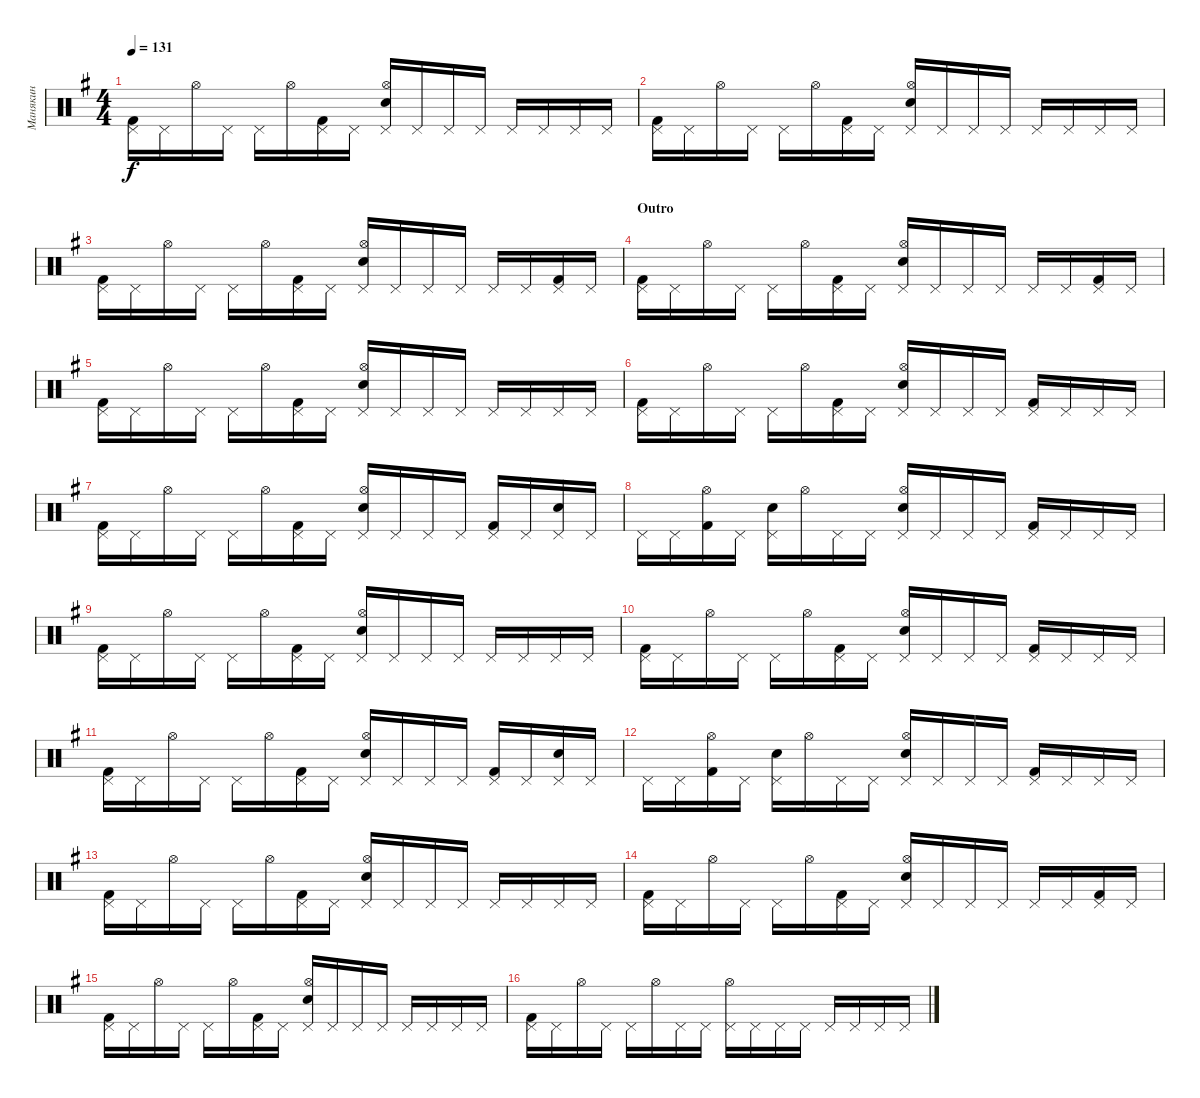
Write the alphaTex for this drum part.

\track ("Манякин" "Манякин") {instrument percussion}
\staff {score}
\articulation defaults
\ts (4 4)
\tempo 131
\clef neutral
\ks g
("Pedal Hi-Hat (hit)" "Kick (hit) 2").16{dy f} "Pedal Hi-Hat (hit)".16 "Hi-Hat (open)".16 "Pedal Hi-Hat (hit)".16 "Pedal Hi-Hat (hit)".16 "Hi-Hat (open)".16 ("Pedal Hi-Hat (hit)" "Kick (hit) 2").16 "Pedal Hi-Hat (hit)".16 ("Pedal Hi-Hat (hit)" "Hi-Hat (open)" "Snare (hit) 2").16 "Pedal Hi-Hat (hit)".16 "Pedal Hi-Hat (hit)".16 "Pedal Hi-Hat (hit)".16 "Pedal Hi-Hat (hit)".16 "Pedal Hi-Hat (hit)".16 "Pedal Hi-Hat (hit)".16 "Pedal Hi-Hat (hit)".16 |
("Pedal Hi-Hat (hit)" "Kick (hit) 2").16 "Pedal Hi-Hat (hit)".16 "Hi-Hat (open)".16 "Pedal Hi-Hat (hit)".16 "Pedal Hi-Hat (hit)".16 "Hi-Hat (open)".16 ("Pedal Hi-Hat (hit)" "Kick (hit) 2").16 "Pedal Hi-Hat (hit)".16 ("Pedal Hi-Hat (hit)" "Hi-Hat (open)" "Snare (hit) 2").16 "Pedal Hi-Hat (hit)".16 "Pedal Hi-Hat (hit)".16 "Pedal Hi-Hat (hit)".16 "Pedal Hi-Hat (hit)".16 "Pedal Hi-Hat (hit)".16 "Pedal Hi-Hat (hit)".16 "Pedal Hi-Hat (hit)".16 |
("Pedal Hi-Hat (hit)" "Kick (hit) 2").16 "Pedal Hi-Hat (hit)".16 "Hi-Hat (open)".16 "Pedal Hi-Hat (hit)".16 "Pedal Hi-Hat (hit)".16 "Hi-Hat (open)".16 ("Pedal Hi-Hat (hit)" "Kick (hit) 2").16 "Pedal Hi-Hat (hit)".16 ("Pedal Hi-Hat (hit)" "Hi-Hat (open)" "Snare (hit) 2").16 "Pedal Hi-Hat (hit)".16 "Pedal Hi-Hat (hit)".16 "Pedal Hi-Hat (hit)".16 "Pedal Hi-Hat (hit)".16 "Pedal Hi-Hat (hit)".16 ("Pedal Hi-Hat (hit)" "Kick (hit) 2").16 "Pedal Hi-Hat (hit)".16 |
\section ("" "Outro")
("Pedal Hi-Hat (hit)" "Kick (hit) 2").16 "Pedal Hi-Hat (hit)".16 "Hi-Hat (open)".16 "Pedal Hi-Hat (hit)".16 "Pedal Hi-Hat (hit)".16 "Hi-Hat (open)".16 ("Pedal Hi-Hat (hit)" "Kick (hit) 2").16 "Pedal Hi-Hat (hit)".16 ("Pedal Hi-Hat (hit)" "Hi-Hat (open)" "Snare (hit) 2").16 "Pedal Hi-Hat (hit)".16 "Pedal Hi-Hat (hit)".16 "Pedal Hi-Hat (hit)".16 "Pedal Hi-Hat (hit)".16 "Pedal Hi-Hat (hit)".16 ("Pedal Hi-Hat (hit)" "Kick (hit) 2").16 "Pedal Hi-Hat (hit)".16 |
("Pedal Hi-Hat (hit)" "Kick (hit) 2").16 "Pedal Hi-Hat (hit)".16 "Hi-Hat (open)".16 "Pedal Hi-Hat (hit)".16 "Pedal Hi-Hat (hit)".16 "Hi-Hat (open)".16 ("Pedal Hi-Hat (hit)" "Kick (hit) 2").16 "Pedal Hi-Hat (hit)".16 ("Pedal Hi-Hat (hit)" "Hi-Hat (open)" "Snare (hit) 2").16 "Pedal Hi-Hat (hit)".16 "Pedal Hi-Hat (hit)".16 "Pedal Hi-Hat (hit)".16 "Pedal Hi-Hat (hit)".16 "Pedal Hi-Hat (hit)".16 "Pedal Hi-Hat (hit)".16 "Pedal Hi-Hat (hit)".16 |
("Pedal Hi-Hat (hit)" "Kick (hit) 2").16 "Pedal Hi-Hat (hit)".16 "Hi-Hat (open)".16 "Pedal Hi-Hat (hit)".16 "Pedal Hi-Hat (hit)".16 "Hi-Hat (open)".16 ("Pedal Hi-Hat (hit)" "Kick (hit) 2").16 "Pedal Hi-Hat (hit)".16 ("Pedal Hi-Hat (hit)" "Hi-Hat (open)" "Snare (hit) 2").16 "Pedal Hi-Hat (hit)".16 "Pedal Hi-Hat (hit)".16 "Pedal Hi-Hat (hit)".16 ("Pedal Hi-Hat (hit)" "Kick (hit) 2").16 "Pedal Hi-Hat (hit)".16 "Pedal Hi-Hat (hit)".16 "Pedal Hi-Hat (hit)".16 |
("Pedal Hi-Hat (hit)" "Kick (hit) 2").16 "Pedal Hi-Hat (hit)".16 "Hi-Hat (open)".16 "Pedal Hi-Hat (hit)".16 "Pedal Hi-Hat (hit)".16 "Hi-Hat (open)".16 ("Pedal Hi-Hat (hit)" "Kick (hit) 2").16 "Pedal Hi-Hat (hit)".16 ("Pedal Hi-Hat (hit)" "Hi-Hat (open)" "Snare (hit) 2").16 "Pedal Hi-Hat (hit)".16 "Pedal Hi-Hat (hit)".16 "Pedal Hi-Hat (hit)".16 ("Pedal Hi-Hat (hit)" "Kick (hit) 2").16 "Pedal Hi-Hat (hit)".16 ("Pedal Hi-Hat (hit)" "Snare (hit) 2").16 "Pedal Hi-Hat (hit)".16 |
"Pedal Hi-Hat (hit)".16 "Pedal Hi-Hat (hit)".16 ("Hi-Hat (open)" "Kick (hit) 2").16 "Pedal Hi-Hat (hit)".16 ("Pedal Hi-Hat (hit)" "Snare (hit) 2").16 "Hi-Hat (open)".16 "Pedal Hi-Hat (hit)".16 "Pedal Hi-Hat (hit)".16 ("Pedal Hi-Hat (hit)" "Hi-Hat (open)" "Snare (hit) 2").16 "Pedal Hi-Hat (hit)".16 "Pedal Hi-Hat (hit)".16 "Pedal Hi-Hat (hit)".16 ("Pedal Hi-Hat (hit)" "Kick (hit) 2").16 "Pedal Hi-Hat (hit)".16 "Pedal Hi-Hat (hit)".16 "Pedal Hi-Hat (hit)".16 |
("Pedal Hi-Hat (hit)" "Kick (hit) 2").16 "Pedal Hi-Hat (hit)".16 "Hi-Hat (open)".16 "Pedal Hi-Hat (hit)".16 "Pedal Hi-Hat (hit)".16 "Hi-Hat (open)".16 ("Pedal Hi-Hat (hit)" "Kick (hit) 2").16 "Pedal Hi-Hat (hit)".16 ("Pedal Hi-Hat (hit)" "Hi-Hat (open)" "Snare (hit) 2").16 "Pedal Hi-Hat (hit)".16 "Pedal Hi-Hat (hit)".16 "Pedal Hi-Hat (hit)".16 "Pedal Hi-Hat (hit)".16 "Pedal Hi-Hat (hit)".16 "Pedal Hi-Hat (hit)".16 "Pedal Hi-Hat (hit)".16 |
("Pedal Hi-Hat (hit)" "Kick (hit) 2").16 "Pedal Hi-Hat (hit)".16 "Hi-Hat (open)".16 "Pedal Hi-Hat (hit)".16 "Pedal Hi-Hat (hit)".16 "Hi-Hat (open)".16 ("Pedal Hi-Hat (hit)" "Kick (hit) 2").16 "Pedal Hi-Hat (hit)".16 ("Pedal Hi-Hat (hit)" "Hi-Hat (open)" "Snare (hit) 2").16 "Pedal Hi-Hat (hit)".16 "Pedal Hi-Hat (hit)".16 "Pedal Hi-Hat (hit)".16 ("Pedal Hi-Hat (hit)" "Kick (hit) 2").16 "Pedal Hi-Hat (hit)".16 "Pedal Hi-Hat (hit)".16 "Pedal Hi-Hat (hit)".16 |
("Pedal Hi-Hat (hit)" "Kick (hit) 2").16 "Pedal Hi-Hat (hit)".16 "Hi-Hat (open)".16 "Pedal Hi-Hat (hit)".16 "Pedal Hi-Hat (hit)".16 "Hi-Hat (open)".16 ("Pedal Hi-Hat (hit)" "Kick (hit) 2").16 "Pedal Hi-Hat (hit)".16 ("Pedal Hi-Hat (hit)" "Hi-Hat (open)" "Snare (hit) 2").16 "Pedal Hi-Hat (hit)".16 "Pedal Hi-Hat (hit)".16 "Pedal Hi-Hat (hit)".16 ("Pedal Hi-Hat (hit)" "Kick (hit) 2").16 "Pedal Hi-Hat (hit)".16 ("Pedal Hi-Hat (hit)" "Snare (hit) 2").16 "Pedal Hi-Hat (hit)".16 |
"Pedal Hi-Hat (hit)".16 "Pedal Hi-Hat (hit)".16 ("Hi-Hat (open)" "Kick (hit) 2").16 "Pedal Hi-Hat (hit)".16 ("Pedal Hi-Hat (hit)" "Snare (hit) 2").16 "Hi-Hat (open)".16 "Pedal Hi-Hat (hit)".16 "Pedal Hi-Hat (hit)".16 ("Pedal Hi-Hat (hit)" "Hi-Hat (open)" "Snare (hit) 2").16 "Pedal Hi-Hat (hit)".16 "Pedal Hi-Hat (hit)".16 "Pedal Hi-Hat (hit)".16 ("Pedal Hi-Hat (hit)" "Kick (hit) 2").16 "Pedal Hi-Hat (hit)".16 "Pedal Hi-Hat (hit)".16 "Pedal Hi-Hat (hit)".16 |
("Pedal Hi-Hat (hit)" "Kick (hit) 2").16 "Pedal Hi-Hat (hit)".16 "Hi-Hat (open)".16 "Pedal Hi-Hat (hit)".16 "Pedal Hi-Hat (hit)".16 "Hi-Hat (open)".16 ("Pedal Hi-Hat (hit)" "Kick (hit) 2").16 "Pedal Hi-Hat (hit)".16 ("Pedal Hi-Hat (hit)" "Hi-Hat (open)" "Snare (hit) 2").16 "Pedal Hi-Hat (hit)".16 "Pedal Hi-Hat (hit)".16 "Pedal Hi-Hat (hit)".16 "Pedal Hi-Hat (hit)".16 "Pedal Hi-Hat (hit)".16 "Pedal Hi-Hat (hit)".16 "Pedal Hi-Hat (hit)".16 |
("Pedal Hi-Hat (hit)" "Kick (hit) 2").16 "Pedal Hi-Hat (hit)".16 "Hi-Hat (open)".16 "Pedal Hi-Hat (hit)".16 "Pedal Hi-Hat (hit)".16 "Hi-Hat (open)".16 ("Pedal Hi-Hat (hit)" "Kick (hit) 2").16 "Pedal Hi-Hat (hit)".16 ("Pedal Hi-Hat (hit)" "Hi-Hat (open)" "Snare (hit) 2").16 "Pedal Hi-Hat (hit)".16 "Pedal Hi-Hat (hit)".16 "Pedal Hi-Hat (hit)".16 "Pedal Hi-Hat (hit)".16 "Pedal Hi-Hat (hit)".16 ("Pedal Hi-Hat (hit)" "Kick (hit) 2").16 "Pedal Hi-Hat (hit)".16 |
("Pedal Hi-Hat (hit)" "Kick (hit) 2").16 "Pedal Hi-Hat (hit)".16 "Hi-Hat (open)".16 "Pedal Hi-Hat (hit)".16 "Pedal Hi-Hat (hit)".16 "Hi-Hat (open)".16 ("Pedal Hi-Hat (hit)" "Kick (hit) 2").16 "Pedal Hi-Hat (hit)".16 ("Pedal Hi-Hat (hit)" "Hi-Hat (open)" "Snare (hit) 2").16 "Pedal Hi-Hat (hit)".16 "Pedal Hi-Hat (hit)".16 "Pedal Hi-Hat (hit)".16 "Pedal Hi-Hat (hit)".16 "Pedal Hi-Hat (hit)".16 "Pedal Hi-Hat (hit)".16 "Pedal Hi-Hat (hit)".16 |
("Pedal Hi-Hat (hit)" "Kick (hit) 2").16 "Pedal Hi-Hat (hit)".16 "Hi-Hat (open)".16 "Pedal Hi-Hat (hit)".16 "Pedal Hi-Hat (hit)".16 "Hi-Hat (open)".16 "Pedal Hi-Hat (hit)".16 "Pedal Hi-Hat (hit)".16 ("Pedal Hi-Hat (hit)" "Hi-Hat (open)").16 "Pedal Hi-Hat (hit)".16 "Pedal Hi-Hat (hit)".16 "Pedal Hi-Hat (hit)".16 "Pedal Hi-Hat (hit)".16 "Pedal Hi-Hat (hit)".16 "Pedal Hi-Hat (hit)".16 "Pedal Hi-Hat (hit)".16
